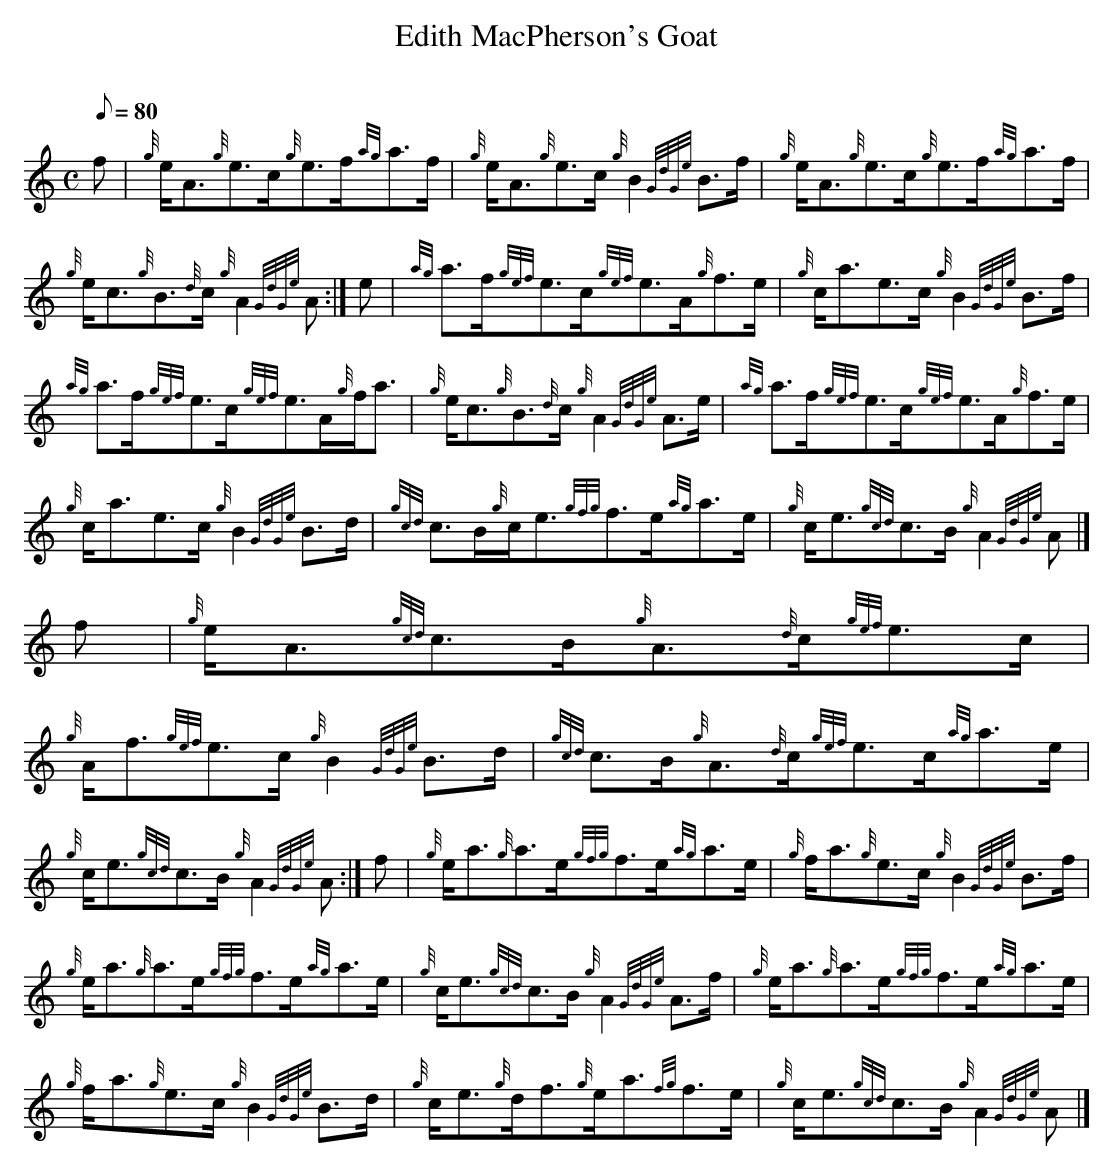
X:1
T:Edith MacPherson's Goat
M:C
L:1/8
Q:80
C:
K:HP
f | \
{g}e/2A3/2{g}e3/2c/2{g}e3/2f/2{ag}a3/2f/2 | \
{g}e/2A3/2{g}e3/2c/2{g}B2{GdGe}B3/2f/2 | \
{g}e/2A3/2{g}e3/2c/2{g}e3/2f/2{ag}a3/2f/2 |
{g}e/2c3/2{g}B3/2{d}c/2{g}A2{GdGe}A :| \
e | \
{ag}a3/2f/2{gef}e3/2c/2{gef}e3/2A/2{g}f3/2e/2 | \
{g}c/2a3/2e3/2c/2{g}B2{GdGe}B3/2f/2 |
{ag}a3/2f/2{gef}e3/2c/2{gef}e3/2A/2{g}f/2a3/2 | \
{g}e/2c3/2{g}B3/2{d}c/2{g}A2{GdGe}A3/2e/2 | \
{ag}a3/2f/2{gef}e3/2c/2{gef}e3/2A/2{g}f3/2e/2 |
{g}c/2a3/2e3/2c/2{g}B2{GdGe}B3/2d/2 | \
{gcd}c3/2B/2{g}c/2e3/2{gfg}f3/2e/2{ag}a3/2e/2 | \
{g}c/2e3/2{gcd}c3/2B/2{g}A2{GdGe}A|]
f | \
{g}e/2A3/2{gcd}c3/2B/2{g}A3/2{d}c/2{gef}e3/2c/2 | \
{g}A/2f3/2{gef}e3/2c/2{g}B2{GdGe}B3/2d/2 | \
{gcd}c3/2B/2{g}A3/2{d}c/2{gef}e3/2c/2{ag}a3/2e/2 |
{g}c/2e3/2{gcd}c3/2B/2{g}A2{GdGe}A :| \
f | \
{g}e/2a3/2{g}a3/2e/2{gfg}f3/2e/2{ag}a3/2e/2 | \
{g}f/2a3/2{g}e3/2c/2{g}B2{GdGe}B3/2f/2 |
{g}e/2a3/2{g}a3/2e/2{gfg}f3/2e/2{ag}a3/2e/2 | \
{g}c/2e3/2{gcd}c3/2B/2{g}A2{GdGe}A3/2f/2 | \
{g}e/2a3/2{g}a3/2e/2{gfg}f3/2e/2{ag}a3/2e/2 |
{g}f/2a3/2{g}e3/2c/2{g}B2{GdGe}B3/2d/2 | \
{g}c/2e3/2{g}d/2f3/2{g}e/2a3/2{fg}f3/2e/2 | \
{g}c/2e3/2{gcd}c3/2B/2{g}A2{GdGe}A|]
